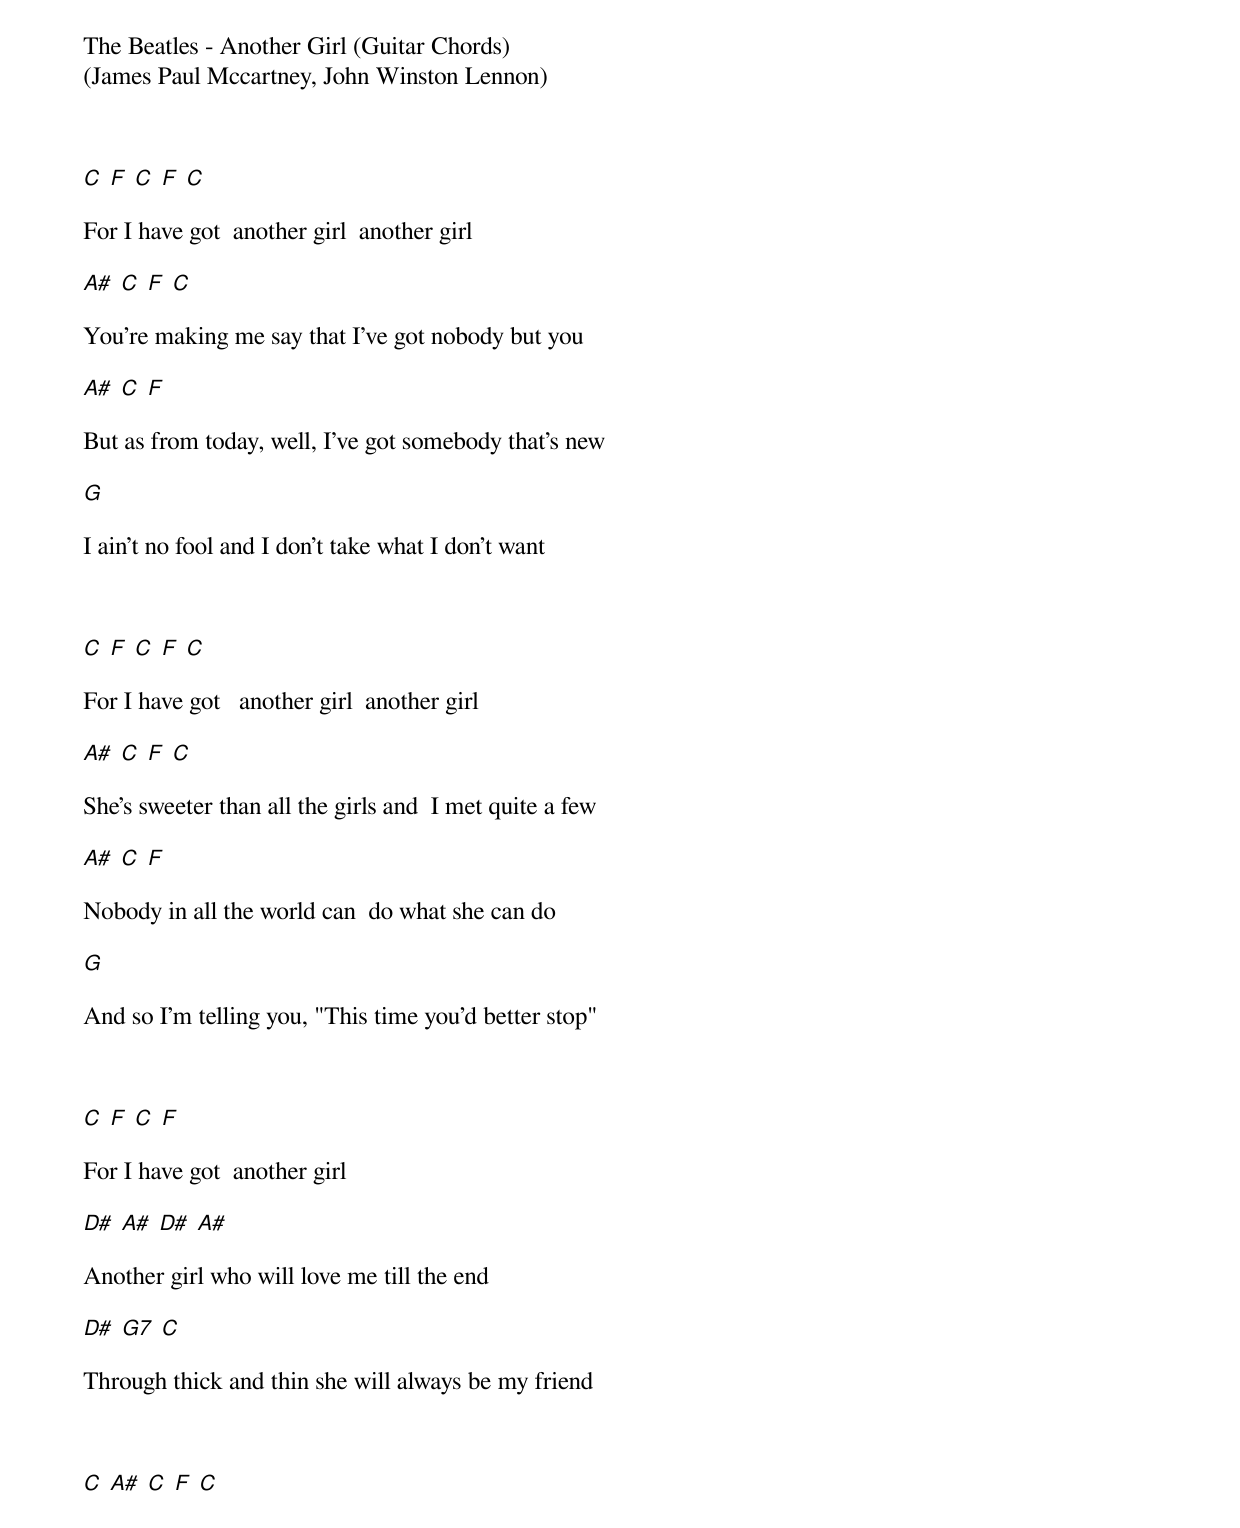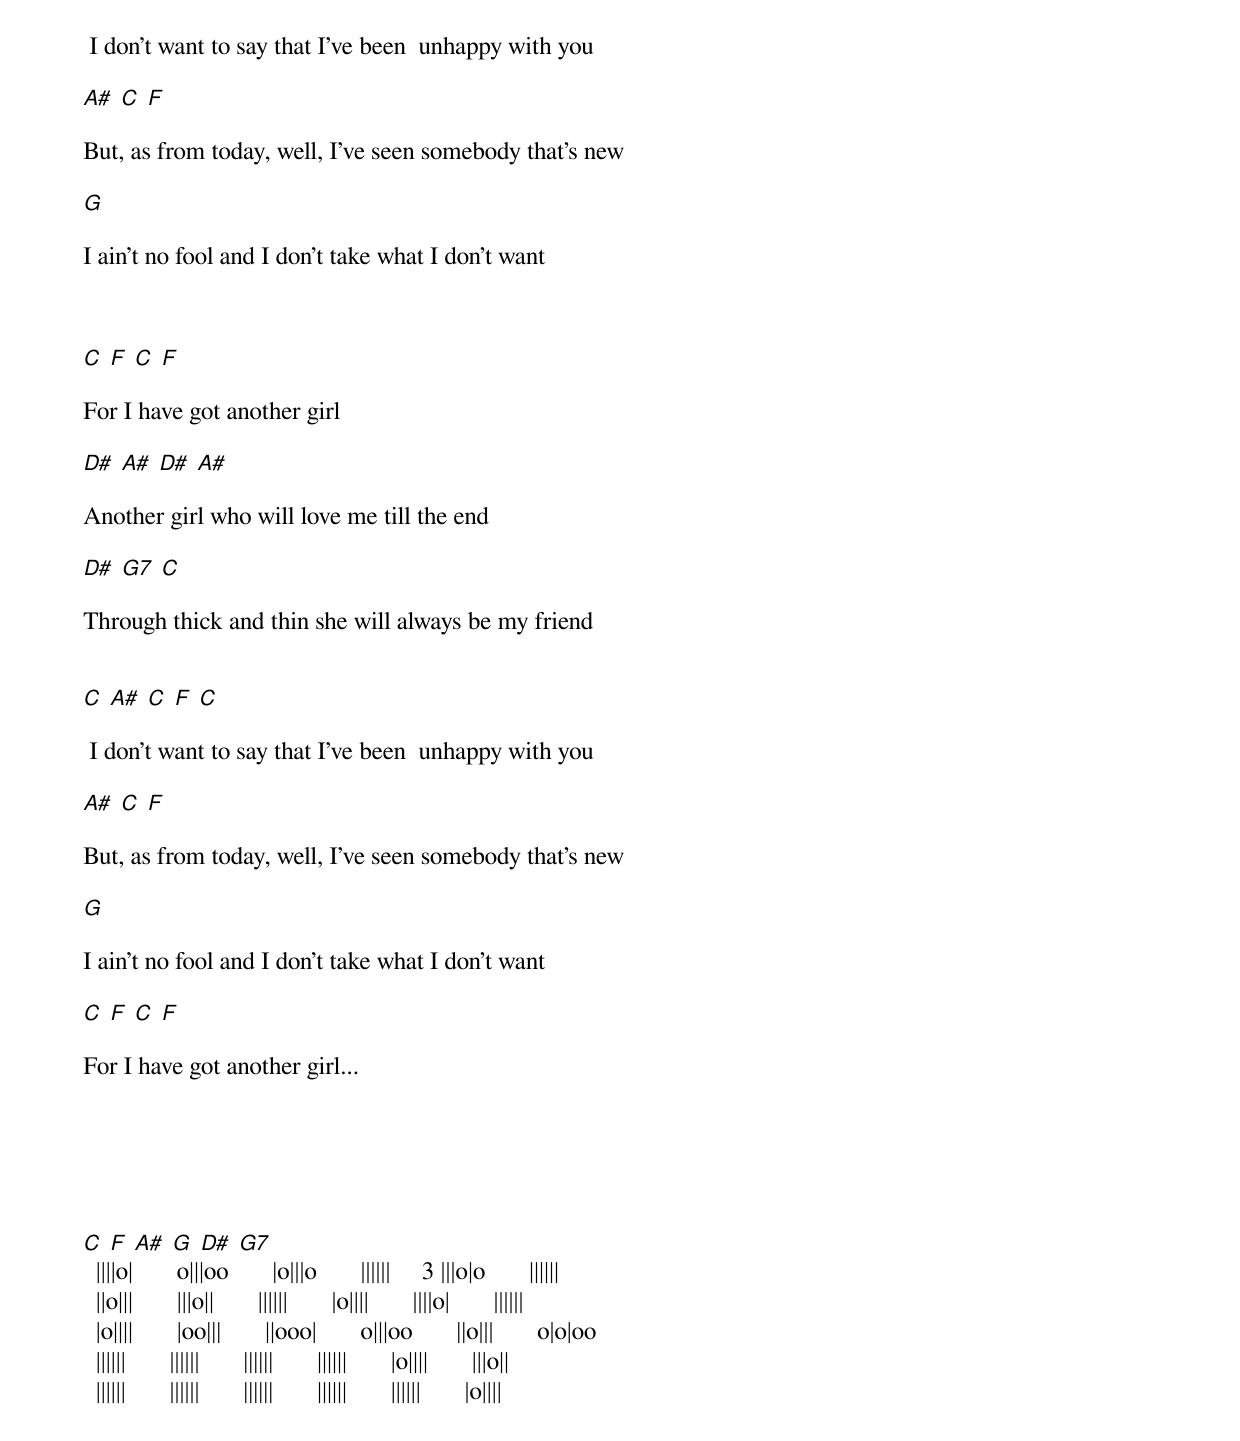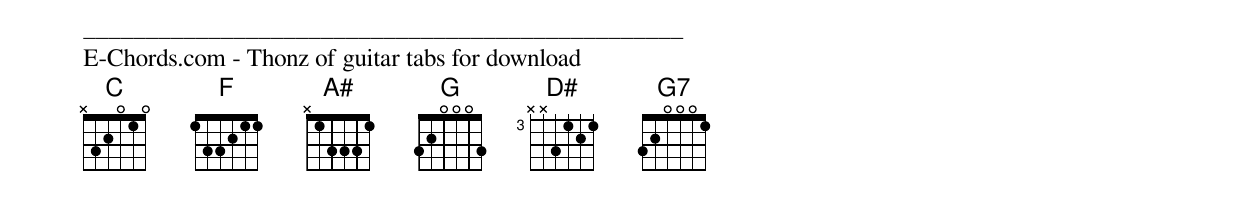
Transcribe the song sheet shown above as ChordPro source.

The Beatles - Another Girl (Guitar Chords)
(James Paul Mccartney, John Winston Lennon)



[C] [F] [C] [F] [C]

For I have got  another girl  another girl

[A#] [C] [F] [C]

You're making me say that I've got nobody but you

[A#] [C] [F]

But as from today, well, I've got somebody that's new

[G]

I ain't no fool and I don't take what I don't want



[C] [F] [C] [F] [C]

For I have got   another girl  another girl

[A#] [C] [F] [C]

She's sweeter than all the girls and  I met quite a few

[A#] [C] [F]

Nobody in all the world can  do what she can do

[G]

And so I'm telling you, "This time you'd better stop"



[C] [F] [C] [F]

For I have got  another girl

[D#] [A#] [D#] [A#]

Another girl who will love me till the end

[D#] [G7] [C]

Through thick and thin she will always be my friend



[C] [A#] [C] [F] [C]

 I don't want to say that I've been  unhappy with you

[A#] [C] [F]

But, as from today, well, I've seen somebody that's new

[G]

I ain't no fool and I don't take what I don't want



[C] [F] [C] [F]

For I have got another girl

[D#] [A#] [D#] [A#]

Another girl who will love me till the end

[D#] [G7] [C]

Through thick and thin she will always be my friend


[C] [A#] [C] [F] [C]

 I don't want to say that I've been  unhappy with you

[A#] [C] [F]

But, as from today, well, I've seen somebody that's new

[G]

I ain't no fool and I don't take what I don't want

[C] [F] [C] [F]

For I have got another girl...






[C] [F] [A#] [G] [D#] [G7]
  ||||o|       o|||oo       |o|||o       ||||||     3 |||o|o       ||||||
  ||o|||       |||o||       ||||||       |o||||       ||||o|       ||||||
  |o||||       |oo|||       ||ooo|       o|||oo       ||o|||       o|o|oo
  ||||||       ||||||       ||||||       ||||||       |o||||       |||o||
  ||||||       ||||||       ||||||       ||||||       ||||||       |o||||













________________________________________________
E-Chords.com - Thonz of guitar tabs for download
